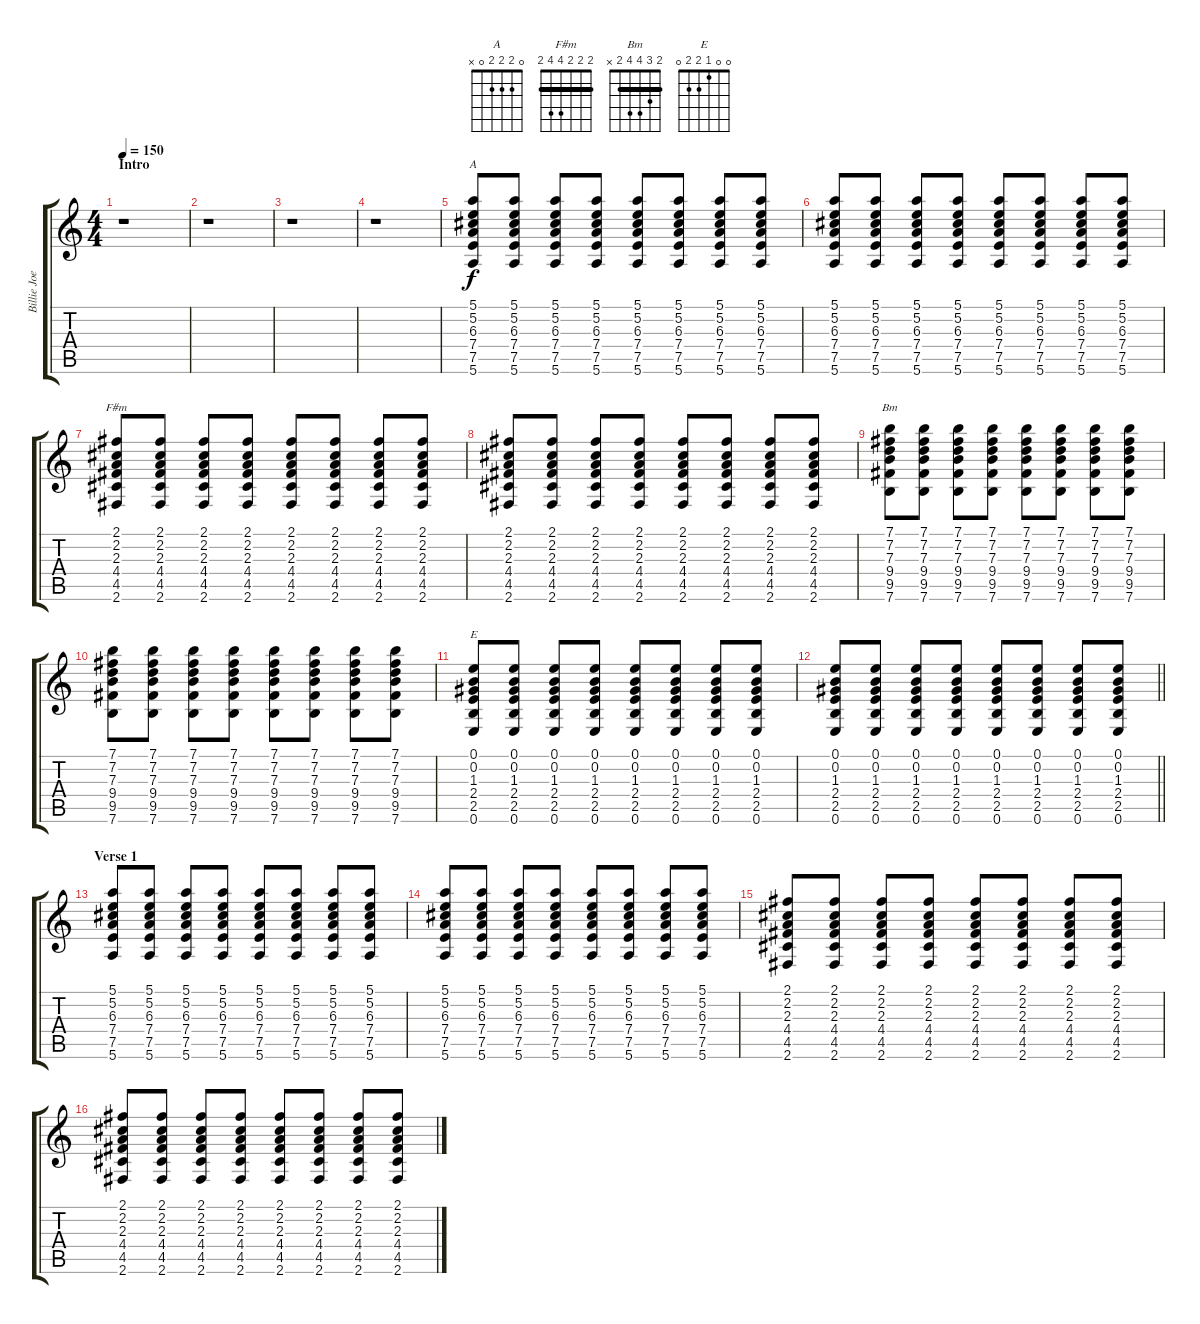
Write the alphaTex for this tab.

\track ("Billie Joe Armstrong (Acoustic Guitar 1)" "Billie Joe") {instrument electricguitarclean}
\staff {score tabs}
\tuning (E4 B3 G3 D3 A2 E2) {hide}
\chord ("A" 0 2 2 2 0 x)
\chord ("F#m" 2 2 2 4 4 2) {barre 2}
\chord ("Bm" 2 3 4 4 2 x) {barre 2}
\chord ("E" 0 0 1 2 2 0)
\ts (4 4)
\section ("" "Intro")
\tempo 150
\clef g2
\ks c
r.1{dy f instrument electricguitarclean} |
r.1 |
r.1 |
r.1 |
(5.1 5.2 6.3 7.4 7.5 5.6).8{ch "A"} (5.1 5.2 6.3 7.4 7.5 5.6).8 (5.1 5.2 6.3 7.4 7.5 5.6).8 (5.1 5.2 6.3 7.4 7.5 5.6).8 (5.1 5.2 6.3 7.4 7.5 5.6).8 (5.1 5.2 6.3 7.4 7.5 5.6).8 (5.1 5.2 6.3 7.4 7.5 5.6).8 (5.1 5.2 6.3 7.4 7.5 5.6).8 |
(5.1 5.2 6.3 7.4 7.5 5.6).8 (5.1 5.2 6.3 7.4 7.5 5.6).8 (5.1 5.2 6.3 7.4 7.5 5.6).8 (5.1 5.2 6.3 7.4 7.5 5.6).8 (5.1 5.2 6.3 7.4 7.5 5.6).8 (5.1 5.2 6.3 7.4 7.5 5.6).8 (5.1 5.2 6.3 7.4 7.5 5.6).8 (5.1 5.2 6.3 7.4 7.5 5.6).8 |
(2.1 2.2 2.3 4.4 4.5 2.6).8{ch "F#m"} (2.1 2.2 2.3 4.4 4.5 2.6).8 (2.1 2.2 2.3 4.4 4.5 2.6).8 (2.1 2.2 2.3 4.4 4.5 2.6).8 (2.1 2.2 2.3 4.4 4.5 2.6).8 (2.1 2.2 2.3 4.4 4.5 2.6).8 (2.1 2.2 2.3 4.4 4.5 2.6).8 (2.1 2.2 2.3 4.4 4.5 2.6).8 |
(2.1 2.2 2.3 4.4 4.5 2.6).8 (2.1 2.2 2.3 4.4 4.5 2.6).8 (2.1 2.2 2.3 4.4 4.5 2.6).8 (2.1 2.2 2.3 4.4 4.5 2.6).8 (2.1 2.2 2.3 4.4 4.5 2.6).8 (2.1 2.2 2.3 4.4 4.5 2.6).8 (2.1 2.2 2.3 4.4 4.5 2.6).8 (2.1 2.2 2.3 4.4 4.5 2.6).8 |
(7.1 7.2 7.3 9.4 9.5 7.6).8{ch "Bm"} (7.1 7.2 7.3 9.4 9.5 7.6).8 (7.1 7.2 7.3 9.4 9.5 7.6).8 (7.1 7.2 7.3 9.4 9.5 7.6).8 (7.1 7.2 7.3 9.4 9.5 7.6).8 (7.1 7.2 7.3 9.4 9.5 7.6).8 (7.1 7.2 7.3 9.4 9.5 7.6).8 (7.1 7.2 7.3 9.4 9.5 7.6).8 |
(7.1 7.2 7.3 9.4 9.5 7.6).8 (7.1 7.2 7.3 9.4 9.5 7.6).8 (7.1 7.2 7.3 9.4 9.5 7.6).8 (7.1 7.2 7.3 9.4 9.5 7.6).8 (7.1 7.2 7.3 9.4 9.5 7.6).8 (7.1 7.2 7.3 9.4 9.5 7.6).8 (7.1 7.2 7.3 9.4 9.5 7.6).8 (7.1 7.2 7.3 9.4 9.5 7.6).8 |
(0.1 0.2 1.3 2.4 2.5 0.6).8{ch "E"} (0.1 0.2 1.3 2.4 2.5 0.6).8 (0.1 0.2 1.3 2.4 2.5 0.6).8 (0.1 0.2 1.3 2.4 2.5 0.6).8 (0.1 0.2 1.3 2.4 2.5 0.6).8 (0.1 0.2 1.3 2.4 2.5 0.6).8 (0.1 0.2 1.3 2.4 2.5 0.6).8 (0.1 0.2 1.3 2.4 2.5 0.6).8 |
\barLineRight lightlight
(0.1 0.2 1.3 2.4 2.5 0.6).8 (0.1 0.2 1.3 2.4 2.5 0.6).8 (0.1 0.2 1.3 2.4 2.5 0.6).8 (0.1 0.2 1.3 2.4 2.5 0.6).8 (0.1 0.2 1.3 2.4 2.5 0.6).8 (0.1 0.2 1.3 2.4 2.5 0.6).8 (0.1 0.2 1.3 2.4 2.5 0.6).8 (0.1 0.2 1.3 2.4 2.5 0.6).8 |
\section ("" "Verse 1")
(5.1 5.2 6.3 7.4 7.5 5.6).8 (5.1 5.2 6.3 7.4 7.5 5.6).8 (5.1 5.2 6.3 7.4 7.5 5.6).8 (5.1 5.2 6.3 7.4 7.5 5.6).8 (5.1 5.2 6.3 7.4 7.5 5.6).8 (5.1 5.2 6.3 7.4 7.5 5.6).8 (5.1 5.2 6.3 7.4 7.5 5.6).8 (5.1 5.2 6.3 7.4 7.5 5.6).8 |
(5.1 5.2 6.3 7.4 7.5 5.6).8 (5.1 5.2 6.3 7.4 7.5 5.6).8 (5.1 5.2 6.3 7.4 7.5 5.6).8 (5.1 5.2 6.3 7.4 7.5 5.6).8 (5.1 5.2 6.3 7.4 7.5 5.6).8 (5.1 5.2 6.3 7.4 7.5 5.6).8 (5.1 5.2 6.3 7.4 7.5 5.6).8 (5.1 5.2 6.3 7.4 7.5 5.6).8 |
(2.1 2.2 2.3 4.4 4.5 2.6).8 (2.1 2.2 2.3 4.4 4.5 2.6).8 (2.1 2.2 2.3 4.4 4.5 2.6).8 (2.1 2.2 2.3 4.4 4.5 2.6).8 (2.1 2.2 2.3 4.4 4.5 2.6).8 (2.1 2.2 2.3 4.4 4.5 2.6).8 (2.1 2.2 2.3 4.4 4.5 2.6).8 (2.1 2.2 2.3 4.4 4.5 2.6).8 |
(2.1 2.2 2.3 4.4 4.5 2.6).8 (2.1 2.2 2.3 4.4 4.5 2.6).8 (2.1 2.2 2.3 4.4 4.5 2.6).8 (2.1 2.2 2.3 4.4 4.5 2.6).8 (2.1 2.2 2.3 4.4 4.5 2.6).8 (2.1 2.2 2.3 4.4 4.5 2.6).8 (2.1 2.2 2.3 4.4 4.5 2.6).8 (2.1 2.2 2.3 4.4 4.5 2.6).8
